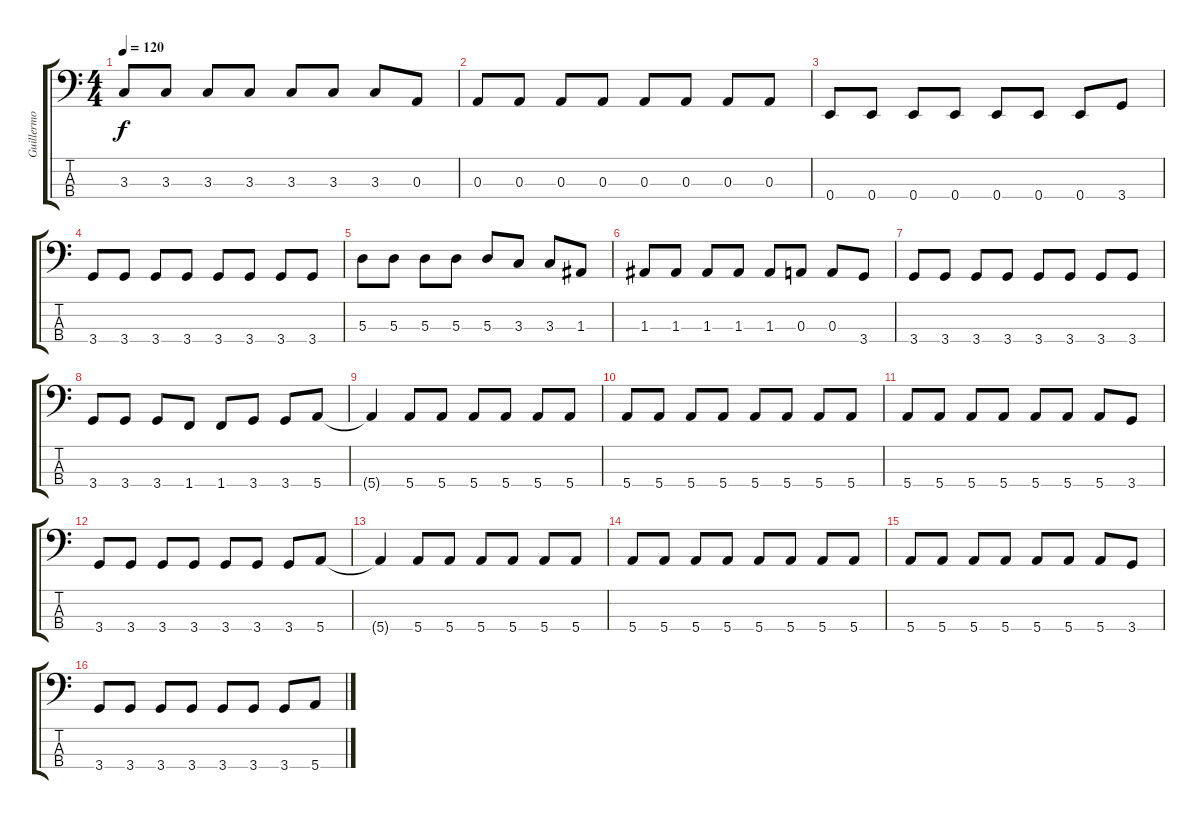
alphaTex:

\track ("Guillermo Sánchez" "Guillermo ") {instrument electricbasspick}
\staff {score tabs}
\tuning (G2 D2 A1 E1) {hide}
\ts (4 4)
\tempo 120
\clef f4
\ks c
3.3.8{dy f} 3.3.8 3.3.8 3.3.8 3.3.8 3.3.8 3.3.8 0.3.8 |
0.3.8 0.3.8 0.3.8 0.3.8 0.3.8 0.3.8 0.3.8 0.3.8 |
0.4.8 0.4.8 0.4.8 0.4.8 0.4.8 0.4.8 0.4.8 3.4.8 |
3.4.8 3.4.8 3.4.8 3.4.8 3.4.8 3.4.8 3.4.8 3.4.8 |
5.3.8 5.3.8 5.3.8 5.3.8 5.3.8 3.3.8 3.3.8 1.3.8 |
1.3.8 1.3.8 1.3.8 1.3.8 1.3.8 0.3.8 0.3.8 3.4.8 |
3.4.8 3.4.8 3.4.8 3.4.8 3.4.8 3.4.8 3.4.8 3.4.8 |
3.4.8 3.4.8 3.4.8 1.4.8 1.4.8 3.4.8 3.4.8 5.4.8 |
5.4{t}.4 5.4.8 5.4.8 5.4.8 5.4.8 5.4.8 5.4.8 |
5.4.8 5.4.8 5.4.8 5.4.8 5.4.8 5.4.8 5.4.8 5.4.8 |
5.4.8 5.4.8 5.4.8 5.4.8 5.4.8 5.4.8 5.4.8 3.4.8 |
3.4.8 3.4.8 3.4.8 3.4.8 3.4.8 3.4.8 3.4.8 5.4.8 |
5.4{t}.4 5.4.8 5.4.8 5.4.8 5.4.8 5.4.8 5.4.8 |
5.4.8 5.4.8 5.4.8 5.4.8 5.4.8 5.4.8 5.4.8 5.4.8 |
5.4.8 5.4.8 5.4.8 5.4.8 5.4.8 5.4.8 5.4.8 3.4.8 |
3.4.8 3.4.8 3.4.8 3.4.8 3.4.8 3.4.8 3.4.8 5.4.8
